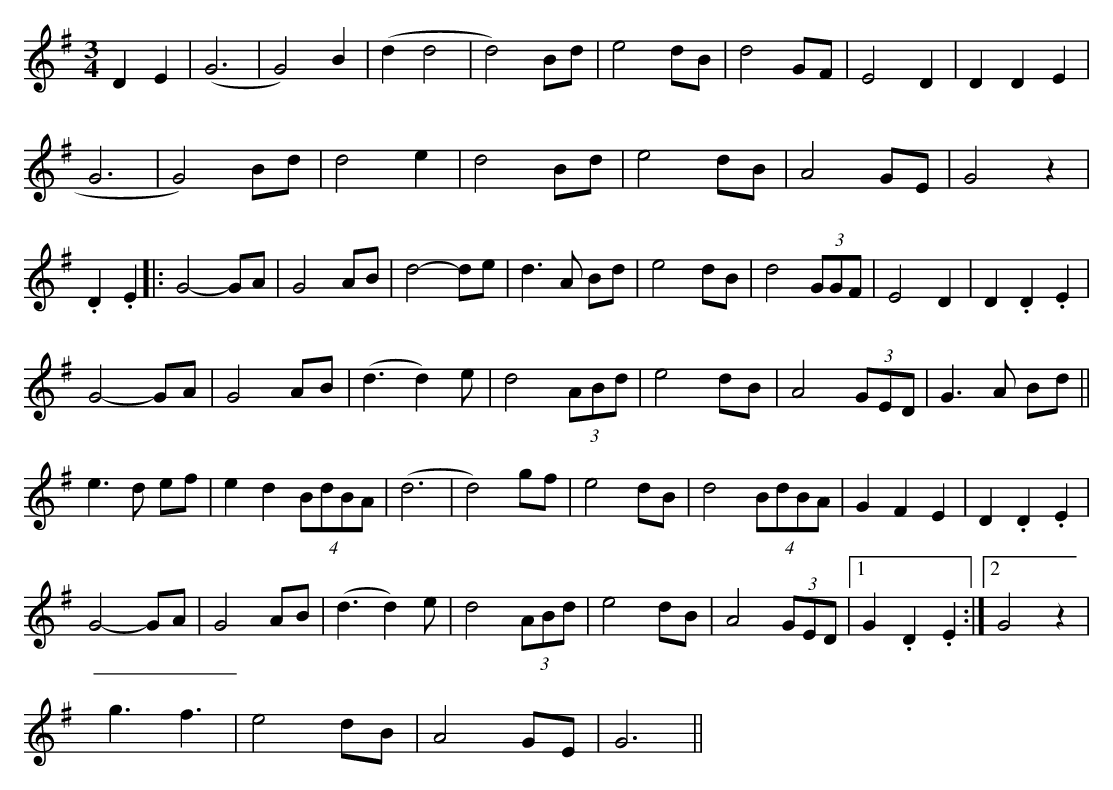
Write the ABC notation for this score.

X:1
M:3/4
K:G
D2 E2 |(G6 | G4) B2 | ( d2 d4 | d4) Bd | e4 dB |d4 GF | E4 D2 |D2 D2 E2 |
G6 | G4 ) Bd | d4 e2 |d4 Bd | e4 dB | A4 GE | G4 z2 |
.D2.E2|:G4-GA|G4 AB|d4-de|d3 A Bd|e4 dB|d4 (3GGF| E4 D2| D2 .D2.E2 |
G4-GA|G4 AB|(d3d2)e|d4 (3ABd|e4 dB|A4(3GED|G3 A Bd||
e3d ef |e2 d2 (4BdBA|(d6|d4) gf|e4 dB |d4 (4BdBA|G2F2E2|D2 .D2.E2 |
G4-GA|G4 AB|(d3d2)e|d4 (3ABd|e4 dB|A4(3GED|1 G2.D2.E2 :|2 G4 z2|
g3f3 | e4 dB | A4 GE | G6 ||
